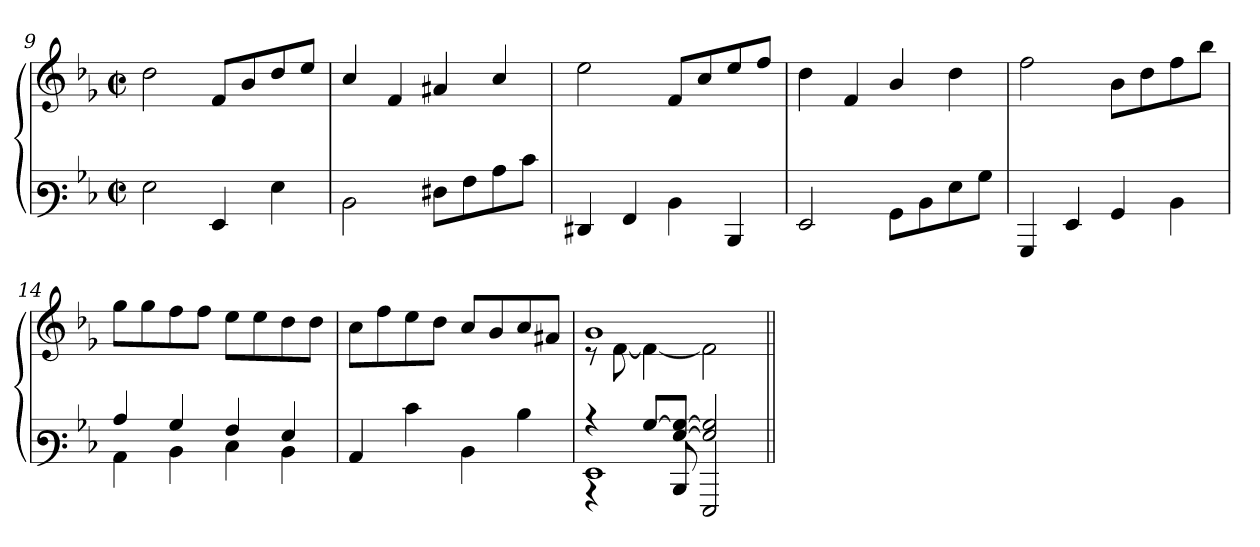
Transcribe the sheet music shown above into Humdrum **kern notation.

**kern	**kern
*part1	*part1
*staff2	*staff1
*clefF3	*clefG3
*k[b-e-]	*k[b-e-]
*M2/2	*M2/2
*met(c|)	*met(c|)
=9	=9
2G\	2b-\
4GG/	8d/L
.	8g/
4G\	8b-/
.	8cc/J
=10	=10
2D\	4a/
.	4d/
8F#X\L	4f#X/
8A\	.
8c\	4a/
8e-\J	.
=11	=11
4FF#X/	2cc\
4AA/	.
4D\	8d/L
.	8a/
4DD/	8cc/
.	8dd/J
=12	=12
2GG/	4b-\
.	4d/
8BB-\L	4g/
8D\	.
8G\	4b-\
8B-\J	.
!!LO:LB:g=z
=13	=13
4BBB-/	2dd\
4GG/	.
4BB-/	8g\L
.	8b-\
4D\	8dd\
.	8gg\J
=14	=14
*^	*
4c/	4C\	8ee-\L
.	.	8ee-\
4B-/	4D\	8dd\
.	.	8dd\J
4A/	4E-\	8cc\L
.	.	8cc\
4G/	4D\	8b-\
.	.	8b-\J
*v	*v	*
=15	=15
4C/	8a\L
.	8dd\
4e-\	8cc\
.	8b-\J
4D\	8a/L
.	8g/
4d\	8a/
.	8f#X/J
=16	=16
*^	*^
*	*^	*	*
4rB	1GG	4rBBB	1g	8rB
.	.	.	.	[<8d\
[>8B-/L	.	8ryy	.	4d\_<
[>8G/ 8B-/_J	.	8DD/	.	.
2G/] 2B-/]	.	2GGG/	.	2d\]
*v	*v	*v	*	*
*	*v	*v
=||	=||
*-	*-
